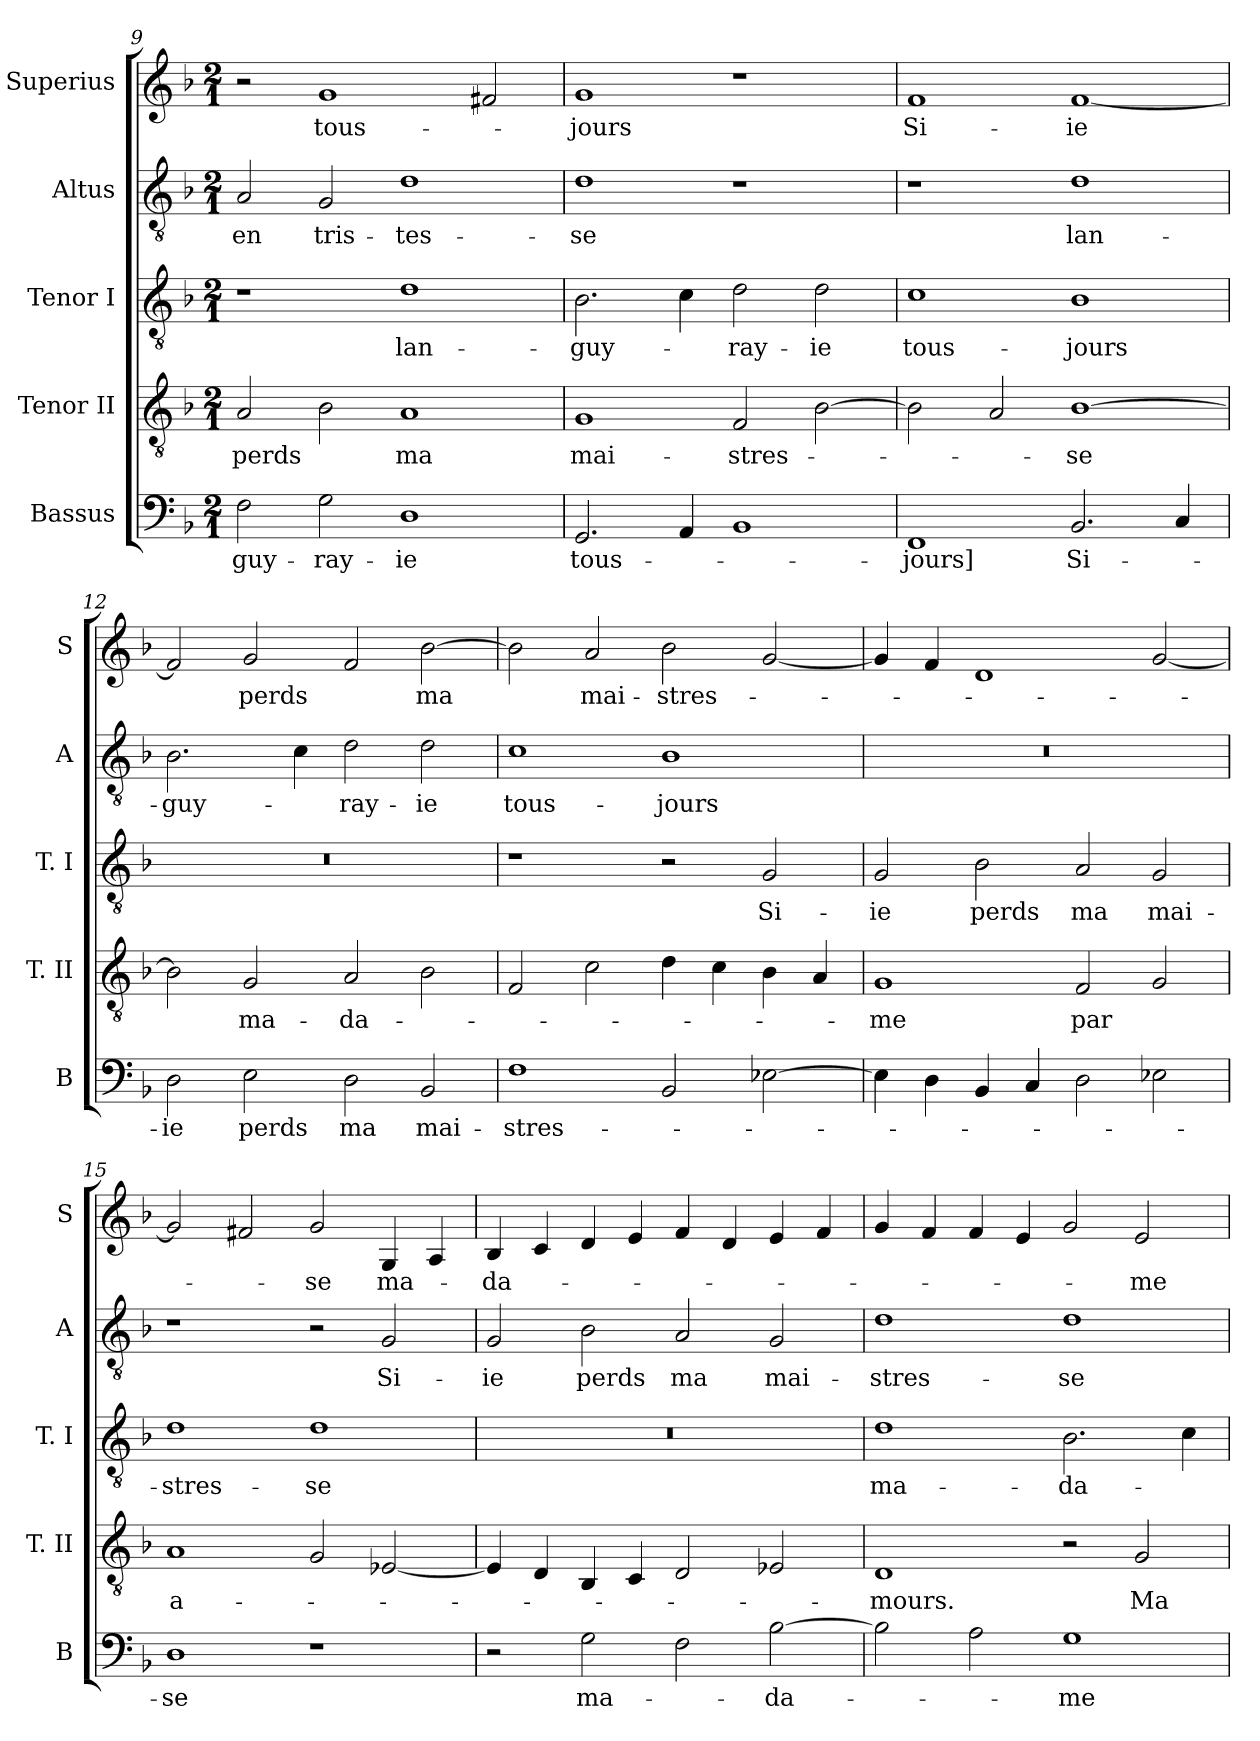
**kern	**text	**kern	**text	**kern	**text	**kern	**text	**kern	**text
*part5	*part5	*part4	*part4	*part3	*part3	*part2	*part2	*part1	*part1
*staff5	*staff5	*staff4	*staff4	*staff3	*staff3	*staff2	*staff2	*staff1	*staff1
*I"Bassus	*	*I"Tenor II	*	*I"Tenor I	*	*I"Altus	*	*I"Superius	*
*I'B	*	*I'T. II	*	*I'T. I	*	*I'A	*	*I'S	*
*clefF4	*	*clefGv2	*	*clefGv2	*	*clefGv2	*	*clefG2	*
*k[b-]	*	*k[b-]	*	*k[b-]	*	*k[b-]	*	*k[b-]	*
*F:	*	*F:	*	*F:	*	*F:	*	*F:	*
*M2/1	*	*M2/1	*	*M2/1	*	*M2/1	*	*M2/1	*
=9	=9	=9	=9	=9	=9	=9	=9	=9	=9
2F	-guy-	2A	perds	1r	.	2A	en	2r	.
2G	-ray-	2B-	.	.	.	2G	tris-	1g	tous-
1D	-ie	1A	ma	1d	lan-	1d	-tes-	.	.
.	.	.	.	.	.	.	.	2f#X	.
=10	=10	=10	=10	=10	=10	=10	=10	=10	=10
2.GG	tous-	1G	mai-	2.B-	-guy-	1d	-se	1g	-jours
4AA	.	.	.	4c	.	.	.	.	.
1BB-	.	2F	-stres-	2d	-ray-	1r	.	1r	.
.	.	[2B-	.	2d	-ie	.	.	.	.
=11	=11	=11	=11	=11	=11	=11	=11	=11	=11
1FF	-jours]	2B-]	.	1c	tous-	1r	.	1f	Si-
.	.	2A	.	.	.	.	.	.	.
2.BB-	Si-	[1B-	-se	1B-	-jours	1d	lan-	[1f	-ie
4C	.	.	.	.	.	.	.	.	.
=12	=12	=12	=12	=12	=12	=12	=12	=12	=12
2D	-ie	2B-]	.	0r	.	2.B-	-guy-	2f]	.
2E	perds	2G	ma-	.	.	.	.	2g	perds
.	.	.	.	.	.	4c	.	.	.
2D	ma	2A	-da-	.	.	2d	-ray-	2f	.
2BB-	mai-	2B-	.	.	.	2d	-ie	[2b-	ma
=13	=13	=13	=13	=13	=13	=13	=13	=13	=13
1F	-stres-	2F	.	1r	.	1c	tous-	2b-]	.
.	.	2c	.	.	.	.	.	2a	mai-
2BB-	.	4d	.	2r	.	1B-	-jours	2b-	-stres-
.	.	4c	.	.	.	.	.	.	.
[2E-X	.	4B-	.	2G	Si-	.	.	[2g	.
.	.	4A	.	.	.	.	.	.	.
=14	=14	=14	=14	=14	=14	=14	=14	=14	=14
4E-]	.	1G	-me	2G	-ie	0r	.	4g]	.
4D	.	.	.	.	.	.	.	4f	.
4BB-	.	.	.	2B-	perds	.	.	1d	.
4C	.	.	.	.	.	.	.	.	.
2D	.	2F	par	2A	ma	.	.	.	.
2E-X	.	2G	.	2G	mai-	.	.	[2g	.
=15	=15	=15	=15	=15	=15	=15	=15	=15	=15
1D	-se	1A	a-	1d	-stres-	1r	.	2g]	.
.	.	.	.	.	.	.	.	2f#X	.
1r	.	2G	.	1d	-se	2r	.	2g	-se
.	.	[2E-X	.	.	.	2G	Si-	4G	ma-
.	.	.	.	.	.	.	.	4A	.
=16	=16	=16	=16	=16	=16	=16	=16	=16	=16
2r	.	4E-]	.	0r	.	2G	-ie	4B-	-da-
.	.	4D	.	.	.	.	.	4c	.
2G	ma-	4BB-	.	.	.	2B-	perds	4d	.
.	.	4C	.	.	.	.	.	4e	.
2F	.	2D	.	.	.	2A	ma	4f	.
.	.	.	.	.	.	.	.	4d	.
[2B-	-da-	2E-X	.	.	.	2G	mai-	4e	.
.	.	.	.	.	.	.	.	4f	.
=17	=17	=17	=17	=17	=17	=17	=17	=17	=17
2B-]	.	1D	-mours.	1d	ma-	1d	-stres-	4g	.
.	.	.	.	.	.	.	.	4f	.
2A	.	.	.	.	.	.	.	4f	.
.	.	.	.	.	.	.	.	4e	.
1G	-me	2r	.	2.B-	-da-	1d	-se	2g	.
.	.	2G	Ma-	.	.	.	.	2e	-me
.	.	.	.	4c	.	.	.	.	.
=	=	=	=	=	=	=	=	=	=
*-	*-	*-	*-	*-	*-	*-	*-	*-	*-
